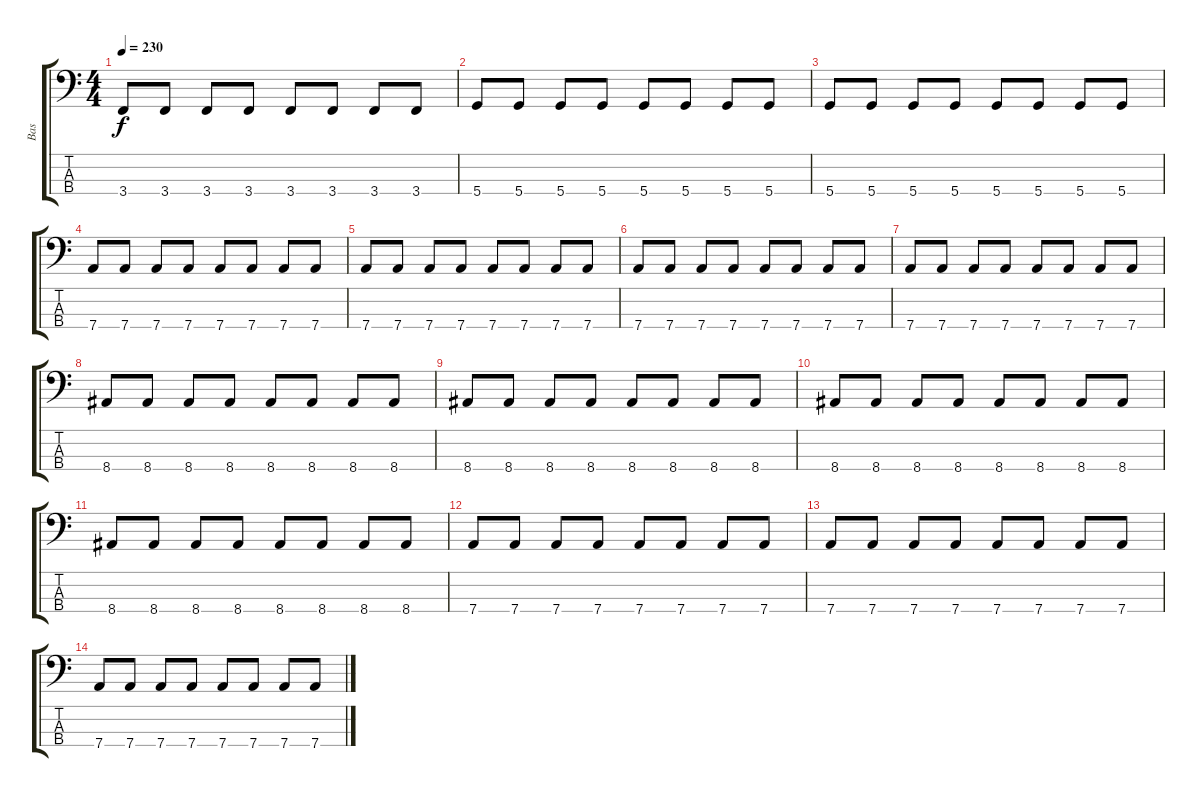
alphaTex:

\track ("Bas" "Bas") {instrument electricbassfinger}
\staff {score tabs}
\tuning (F2 C2 G1 D1) {hide}
\ts (4 4)
\tempo 230
\clef f4
\ks c
3.4.8{dy f} 3.4.8 3.4.8 3.4.8 3.4.8 3.4.8 3.4.8 3.4.8 |
5.4.8 5.4.8 5.4.8 5.4.8 5.4.8 5.4.8 5.4.8 5.4.8 |
5.4.8 5.4.8 5.4.8 5.4.8 5.4.8 5.4.8 5.4.8 5.4.8 |
7.4.8 7.4.8 7.4.8 7.4.8 7.4.8 7.4.8 7.4.8 7.4.8 |
7.4.8 7.4.8 7.4.8 7.4.8 7.4.8 7.4.8 7.4.8 7.4.8 |
7.4.8 7.4.8 7.4.8 7.4.8 7.4.8 7.4.8 7.4.8 7.4.8 |
7.4.8 7.4.8 7.4.8 7.4.8 7.4.8 7.4.8 7.4.8 7.4.8 |
8.4.8 8.4.8 8.4.8 8.4.8 8.4.8 8.4.8 8.4.8 8.4.8 |
8.4.8 8.4.8 8.4.8 8.4.8 8.4.8 8.4.8 8.4.8 8.4.8 |
8.4.8 8.4.8 8.4.8 8.4.8 8.4.8 8.4.8 8.4.8 8.4.8 |
8.4.8 8.4.8 8.4.8 8.4.8 8.4.8 8.4.8 8.4.8 8.4.8 |
7.4.8 7.4.8 7.4.8 7.4.8 7.4.8 7.4.8 7.4.8 7.4.8 |
7.4.8 7.4.8 7.4.8 7.4.8 7.4.8 7.4.8 7.4.8 7.4.8 |
7.4.8 7.4.8 7.4.8 7.4.8 7.4.8 7.4.8 7.4.8 7.4.8
